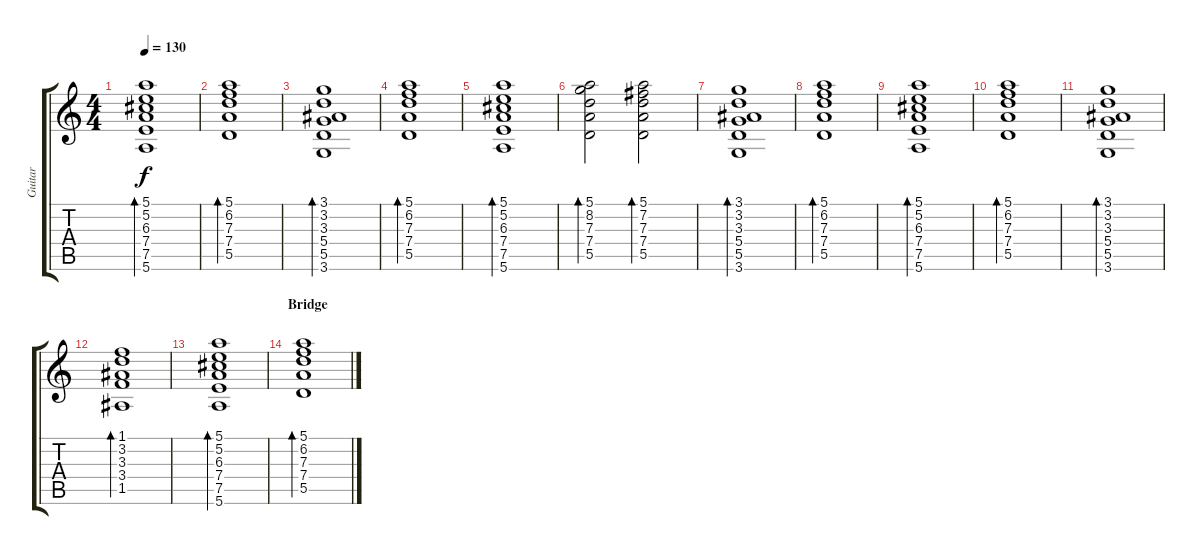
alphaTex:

\track ("Guitar" "Guitar") {instrument acousticguitarnylon}
\staff {score tabs}
\tuning (E4 B3 G3 D3 A2 E2) {hide}
\ts (4 4)
\tempo 130
\clef g2
\ks c
(5.1 5.2 6.3 7.4 7.5 5.6).1{bd 60 dy f} |
(5.1 6.2 7.3 7.4 5.5).1{bd 60} |
(3.1 3.2 3.3 5.4 5.5 3.6).1{bd 60} |
(5.1 6.2 7.3 7.4 5.5).1{bd 60} |
(5.1 5.2 6.3 7.4 7.5 5.6).1{bd 60} |
(5.1 8.2 7.3 7.4 5.5).2{bd 60} (5.1 7.2 7.3 7.4 5.5).2{bd 60} |
(3.1 3.2 3.3 5.4 5.5 3.6).1{bd 60} |
(5.1 6.2 7.3 7.4 5.5).1{bd 60} |
(5.1 5.2 6.3 7.4 7.5 5.6).1{bd 60} |
(5.1 6.2 7.3 7.4 5.5).1{bd 60} |
(3.1 3.2 3.3 5.4 5.5 3.6).1{bd 60} |
(1.1 3.2 3.3 3.4 1.5).1{bd 60} |
(5.1 5.2 6.3 7.4 7.5 5.6).1{bd 60} |
\section ("" "Bridge")
(5.1 6.2 7.3 7.4 5.5).1{bd 60}
